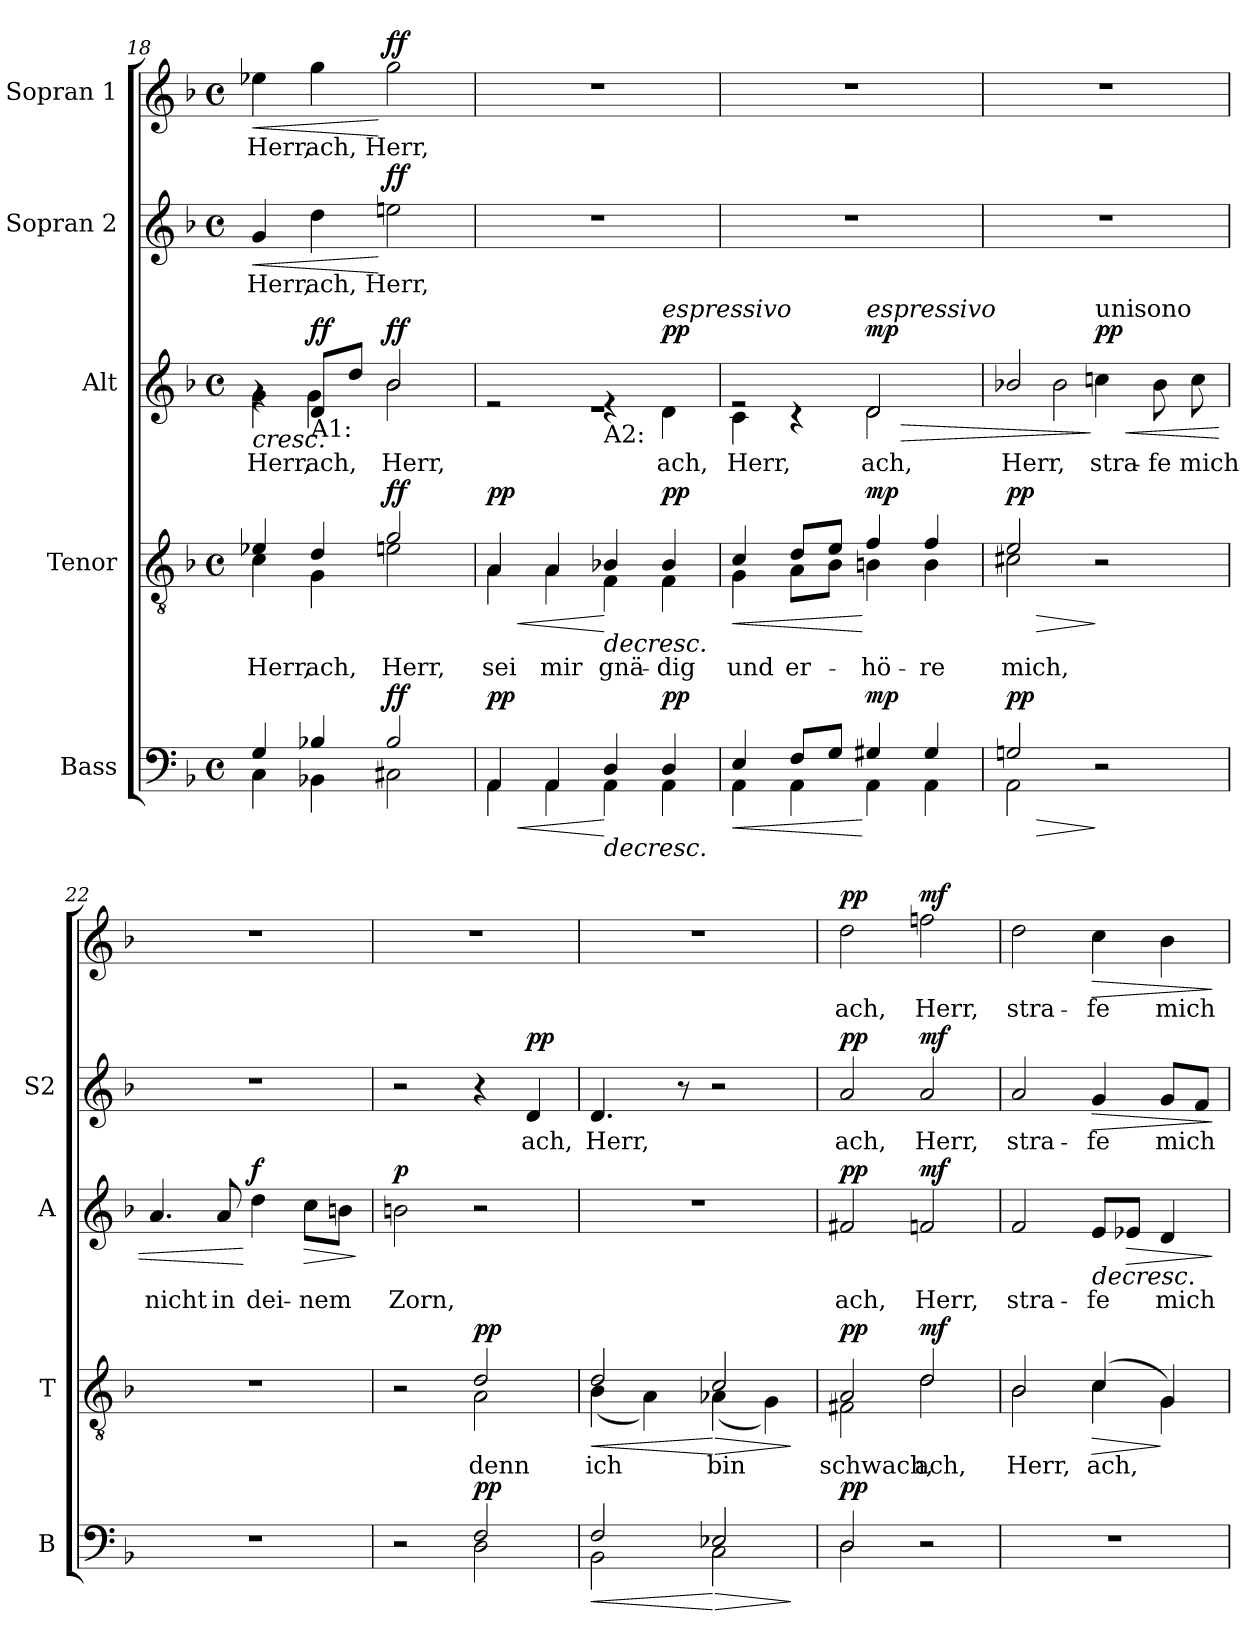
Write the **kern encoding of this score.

**kern	**dynam	**kern	**text	**dynam	**kern	**text	**dynam	**kern	**text	**dynam	**kern	**text	**dynam
*part5	*part5	*part4	*part4	*part4	*part3	*part3	*part3	*part2	*part2	*part2	*part1	*part1	*part1
*staff5	*staff5	*staff4	*staff4	*staff4	*staff3	*staff3	*staff3	*staff2	*staff2	*staff2	*staff1	*staff1	*staff1
*I"Bass	*	*I"Tenor	*	*	*I"Alt	*	*	*I"Sopran 2	*	*	*I"Sopran 1	*	*
*I'B	*	*I'T	*	*	*I'A	*	*	*I'S2	*	*	*	*	*
*clefF4	*	*clefGv2	*	*	*clefG2	*	*	*clefG2	*	*	*clefG2	*	*
*k[b-]	*	*k[b-]	*	*	*k[b-]	*	*	*k[b-]	*	*	*k[b-]	*	*
*M4/4	*	*M4/4	*	*	*M4/4	*	*	*M4/4	*	*	*M4/4	*	*
*met(c)	*	*met(c)	*	*	*met(c)	*	*	*met(c)	*	*	*met(c)	*	*
=18	=18	=18	=18	=18	=18	=18	=18	=18	=18	=18	=18	=18	=18
*^	*	*^	*	*	*	*	*	*	*	*	*	*	*
!	!	!	!	!	!	!	!	!	!LO:HP:b	!	!	!LO:HP:b	!	!	!LO:HP:b
*	*	*	*	*	*	*	*^	*	*	*	*	*	*	*	*
4G/	4C\	.	4e-X/	4c\	Herr,	.	4rg	4g\	Herr,	<	4g/	Herr,	<	4ee-X\	Herr,	<
!	!	!	!	!	!	!	!LO:TX:b:t=A1&colon;	!	!	!	!	!	!	!	!	!
!	!	!	!	!	!	!	!	!	!	!LO:DY:b	!	!	!	!	!	!
4B-X/	4BB-X\	.	4d/	4G\	ach,	.	8d/L	4g\	ach,	ff	4dd\	ach,	.	4gg\	ach,	.
.	.	.	.	.	.	.	8dd/J	.	.	.	.	.	.	.	.	.
!	!	!LO:DY:a	!	!	!	!LO:DY:a	!	!	!	!LO:DY:n=1:a	!	!	!LO:DY:n=1:a	!	!	!LO:DY:n=1:a
2B-/	2C#X\	ff	2g/	2en\	Herr,	ff	2b-/	2b-\	Herr,	[ ff	2een\	Herr,	[ ff	2gg\	Herr,	[ ff
=19	=19	=19	=19	=19	=19	=19	=19	=19	=19	=19	=19	=19	=19	=19	=19	=19
!	!	!LO:HP:b	!	!	!	!LO:HP:b	!	!	!	!	!	!	!	!	!	!
!	!	!LO:DY:n=1:a	!	!	!	!LO:DY:n=1:a	!	!	!	!	!	!	!	!	!	!
4AA/	4AA\	< pp	4A/	4A\	sei	< pp	1re	2r	.	.	1r	.	.	1r	.	.
4AA/	4AA\	.	4A/	4A\	mir	.	.	.	.	.	.	.	.	.	.	.
!	!	!	!	!	!	!	!	!LO:TX:b:t=A2&colon;	!	!	!	!	!	!	!	!
!	!	!LO:HP:n=1:b	!	!	!	!LO:HP:n=1:b	!	!	!	!	!	!	!	!	!	!
4D/	4AA\	[ >	4B-X/	4F\	gnä-	[ >	.	4r	.	.	.	.	.	.	.	.
!	!	!	!	!	!	!	!	!LO:TX:a:i:t=espressivo	!	!	!	!	!	!	!	!
!	!	!LO:DY:n=2:a	!	!	!	!LO:DY:n=2:a	!	!	!	!LO:DY:a	!	!	!	!	!	!
4D/	4AA\	pp	4B-/	4F\	-dig	pp	.	4d\	ach,	pp	.	.	.	.	.	.
*v	*v	*	*	*	*	*	*v	*v	*	*	*	*	*	*	*	*
*	*	*v	*v	*	*	*	*	*	*	*	*	*	*	*
.	]	.	.	]	.	.	.	.	.	.	.	.	.
=20	=20	=20	=20	=20	=20	=20	=20	=20	=20	=20	=20	=20	=20
!	!LO:HP:b	!	!	!LO:HP:b	!	!	!	!	!	!	!	!	!
*^	*	*^	*	*	*^	*	*	*	*	*	*	*	*
4E/	4AA\	<	4c/	4G\	und	<	2re	4c\	Herr,	.	1r	.	.	1r	.	.
8F/L	4AA\	.	8d/L	8A\L	er-	.	.	4r	.	.	.	.	.	.	.	.
8G/J	.	.	8e/J	8B-\J	.	.	.	.	.	.	.	.	.	.	.	.
!	!	!	!	!	!	!	!LO:TX:a:i:t=espressivo	!	!	!	!	!	!	!	!	!
!	!	!LO:DY:n=1:a	!	!	!	!LO:DY:n=1:a	!	!	!	!LO:HP:b	!	!	!	!	!	!
!	!	!	!	!	!	!	!	!	!	!LO:DY:n=1:a	!	!	!	!	!	!
4G#X/	4AA\	[ mp	4f/	4Bn\	-hö-	[ mp	2d/	2d\	ach,	> mp	.	.	.	.	.	.
4G#/	4AA\	.	4f/	4B\	-re	.	.	.	.	.	.	.	.	.	.	.
=21	=21	=21	=21	=21	=21	=21	=21	=21	=21	=21	=21	=21	=21	=21	=21	=21
!	!	!LO:HP:b	!	!	!	!LO:HP:b	!	!	!	!	!	!	!	!	!	!
!	!	!LO:DY:n=1:a	!	!	!	!LO:DY:n=1:a	!	!	!	!	!	!	!	!	!	!
2Gn/	2AA\	> pp	2e/	2c#X\	mich,	> pp	2b-X/	2b-\	Herr,	.	1r	.	.	1r	.	.
!	!	!	!	!	!	!	!LO:TX:a:t=unisono	!	!	!	!	!	!	!	!	!
!	!	!	!	!	!	!	!	!	!	!LO:HP:n=1:b	!	!	!	!	!	!
!	!	!	!	!	!	!	!	!	!	!LO:DY:n=1:a	!	!	!	!	!	!
2r	2ryy	]	2r	2ryy	.	]	4ccn\	2ryy	stra-	] < pp	.	.	.	.	.	.
.	.	.	.	.	.	.	8b-\	.	-fe	.	.	.	.	.	.	.
.	.	.	.	.	.	.	8cc\	.	mich	.	.	.	.	.	.	.
*v	*v	*	*	*	*	*	*v	*v	*	*	*	*	*	*	*	*
*	*	*v	*v	*	*	*	*	*	*	*	*	*	*	*
!!LO:LB:g=z
=22	=22	=22	=22	=22	=22	=22	=22	=22	=22	=22	=22	=22	=22
1r	.	1r	.	.	4.a/	nicht	.	1r	.	.	1r	.	.
.	.	.	.	.	8a/	in	.	.	.	.	.	.	.
!	!	!	!	!	!	!	!LO:DY:n=1:a	!	!	!	!	!	!
.	.	.	.	.	4dd\	dei-	[ f	.	.	.	.	.	.
!	!	!	!	!	!	!	!LO:HP:b	!	!	!	!	!	!
.	.	.	.	.	8cc\L	-nem	>	.	.	.	.	.	.
.	.	.	.	.	8bn\J	.	.	.	.	.	.	.	.
.	.	.	.	.	.	.	]	.	.	.	.	.	.
=23	=23	=23	=23	=23	=23	=23	=23	=23	=23	=23	=23	=23	=23
*^	*	*^	*	*	*	*	*	*	*	*	*	*	*
!	!	!	!	!	!	!	!	!	!LO:DY:a	!	!	!	!	!	!
2r	2ryy	.	2r	2ryy	.	.	2bn\	Zorn,	p	2r	.	.	1r	.	.
!	!	!LO:DY:a	!	!	!	!LO:DY:a	!	!	!	!	!	!	!	!	!
2F/	2D\	pp	2d/	2A\	denn	pp	2r	.	.	4r	.	.	.	.	.
!	!	!	!	!	!	!	!	!	!	!	!	!LO:DY:a	!	!	!
.	.	.	.	.	.	.	.	.	.	4d/	ach,	pp	.	.	.
=24	=24	=24	=24	=24	=24	=24	=24	=24	=24	=24	=24	=24	=24	=24	=24
!	!	!LO:HP:b	!	!	!	!LO:HP:b	!	!	!	!	!	!	!	!	!
2F/	2BB-\	<	2d/	(4B-\	ich	<	1r	.	.	4.d/	Herr,	.	1r	.	.
.	.	.	.	4A\)	.	.	.	.	.	.	.	.	.	.	.
.	.	.	.	.	.	.	.	.	.	8r	.	.	.	.	.
!	!	!LO:HP:n=1:b	!	!	!	!LO:HP:n=1:b	!	!	!	!	!	!	!	!	!
2E-X/	2C\	[ >	2c/	(4A-X\	bin	[ >	.	.	.	2r	.	.	.	.	.
.	.	.	.	4G\)	.	.	.	.	.	.	.	.	.	.	.
*v	*v	*	*	*	*	*	*	*	*	*	*	*	*	*	*
*	*	*v	*v	*	*	*	*	*	*	*	*	*	*	*
.	]	.	.	]	.	.	.	.	.	.	.	.	.
=25	=25	=25	=25	=25	=25	=25	=25	=25	=25	=25	=25	=25	=25
*^	*	*^	*	*	*	*	*	*	*	*	*	*	*
!	!	!LO:DY:a	!	!	!	!LO:DY:a	!	!	!LO:DY:a	!	!	!LO:DY:a	!	!	!LO:DY:a
2D/	2D\	pp	2A/	2F#X\	schwach,	pp	2f#X/	ach,	pp	2a/	ach,	pp	2dd\	ach,	pp
!	!	!	!	!	!	!LO:DY:a	!	!	!LO:DY:a	!	!	!LO:DY:a	!	!	!LO:DY:a
2r	2ryy	.	2d/	2d\	ach,	mf	2fn/	Herr,	mf	2a/	Herr,	mf	2ffn\	Herr,	mf
*v	*v	*	*	*	*	*	*	*	*	*	*	*	*	*	*
=26	=26	=26	=26	=26	=26	=26	=26	=26	=26	=26	=26	=26	=26	=26
1r	.	2B-/	2B-\	Herr,	.	2f/	stra-	.	2a/	stra-	.	2dd\	stra-	.
!	!	!	!	!	!LO:HP:b	!	!	!LO:HP:b	!	!	!LO:HP:b	!	!	!LO:HP:b
.	.	(4c/	4c\	-ach,	>	8e/L	-fe	>	4g/	-fe	>	4cc\	-fe	>
!	!	!	!	!	!	!	!	!LO:HP:b	!	!	!	!	!	!
.	.	.	.	.	.	8e-X/J	.	>	.	.	.	.	.	.
.	.	4G/)	4G\	.	]	4d/	mich	.	8g/L	mich	.	4b-\	mich	.
.	.	.	.	.	.	.	.	.	8f/J	.	.	.	.	.
*	*	*v	*v	*	*	*	*	*	*	*	*	*	*	*
.	.	.	.	.	.	.	] ]	.	.	]	.	.	]
=	=	=	=	=	=	=	=	=	=	=	=	=	=
*-	*-	*-	*-	*-	*-	*-	*-	*-	*-	*-	*-	*-	*-
